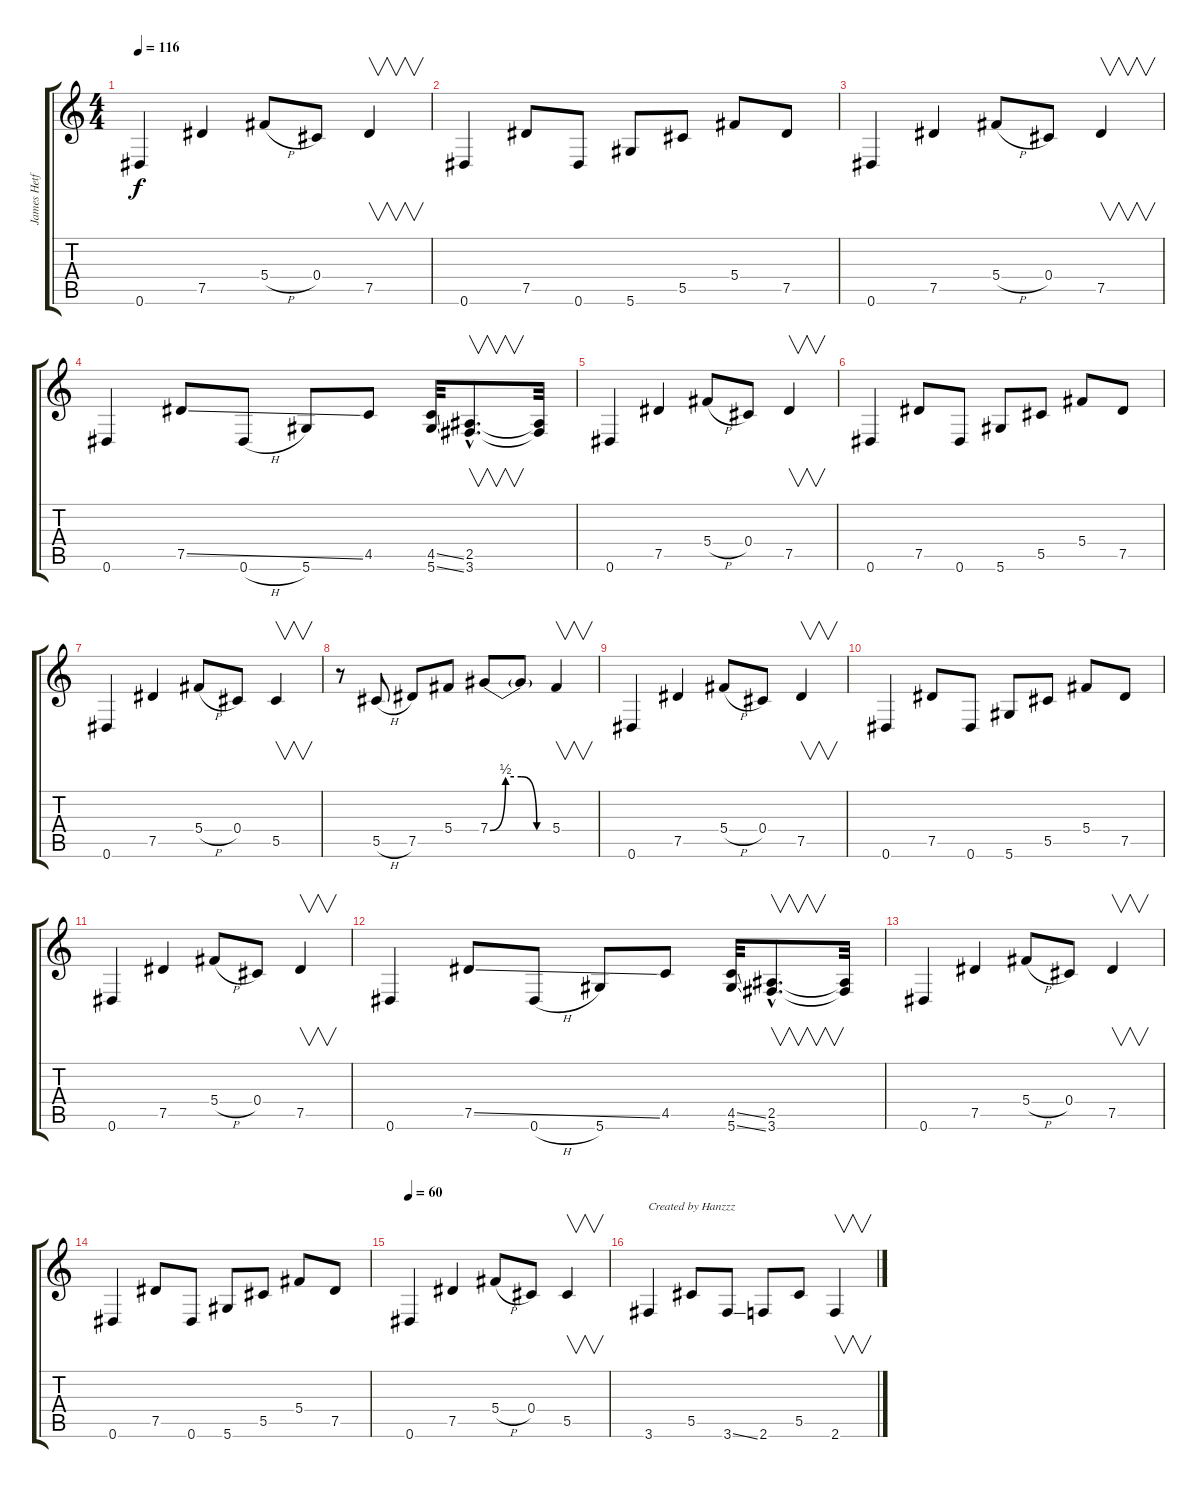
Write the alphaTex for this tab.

\track ("James Hetfield" "James Hetf") {instrument electricguitarclean}
\staff {score tabs}
\tuning (Eb4 Bb3 Gb3 Db3 Ab2 Eb2) {hide}
\ts (4 4)
\tempo 116
\clef g2
\ks c
0.6.4{dy f} 7.5.4 5.4{h}.8 0.4.8 7.5.4{v} |
0.6.4 7.5.8 0.6.8 5.6.8 5.5.8 5.4.8 7.5.8 |
0.6.4 7.5.4 5.4{h}.8 0.4.8 7.5.4{v} |
0.6.4 7.5{ss}.8 0.6{h}.8 5.6.8 4.5.8 (4.5{ss} 5.6{ss}).32 (2.5{hac} 3.6{hac}).8{v d} (2.5{t} 3.6{t}).32 |
0.6.4 7.5.4 5.4{h}.8 0.4.8 7.5.4{v} |
0.6.4 7.5.8 0.6.8 5.6.8 5.5.8 5.4.8 7.5.8 |
0.6.4 7.5.4 5.4{h}.8 0.4.8 5.5.4{v} |
r.8 5.5{h}.8 7.5.8 5.4.8 7.4{be (custom 0 0 15 2 30 2 45 0 60 0)}.8 7.4{t}.8 5.4.4{v} |
0.6.4 7.5.4 5.4{h}.8 0.4.8 7.5.4{v} |
0.6.4 7.5.8 0.6.8 5.6.8 5.5.8 5.4.8 7.5.8 |
0.6.4 7.5.4 5.4{h}.8 0.4.8 7.5.4{v} |
0.6.4 7.5{ss}.8 0.6{h}.8 5.6.8 4.5.8 (4.5{ss} 5.6{ss}).32 (2.5{hac} 3.6{hac}).8{v d} (2.5{t} 3.6{t}).32 |
0.6.4 7.5.4 5.4{h}.8 0.4.8 7.5.4{v} |
0.6.4 7.5.8 0.6.8 5.6.8 5.5.8 5.4.8 7.5.8 |
\tempo 60
0.6.4 7.5.4 5.4{h}.8 0.4.8 5.5.4{v} |
3.6.4{txt "Created by Hanzzz"} 5.5.8 3.6{ss}.8 2.6.8 5.5.8 2.6.4{v}
